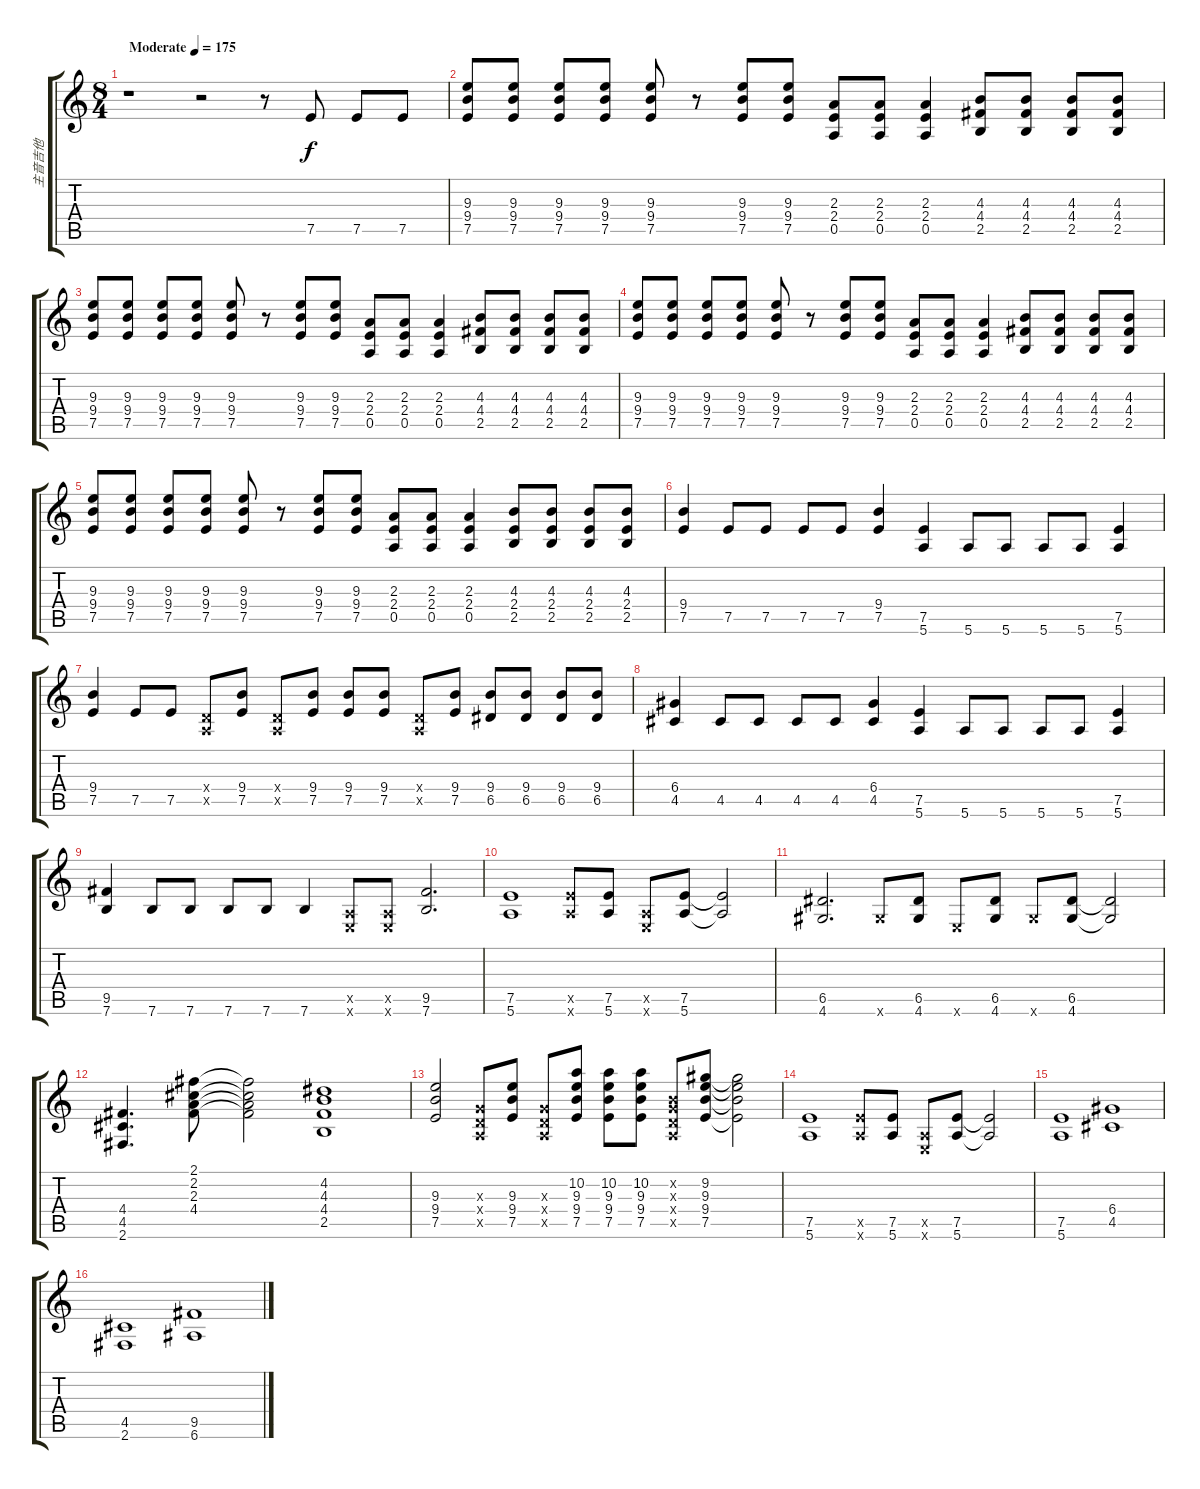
\track ("主音吉他" "主音吉他") {instrument overdrivenguitar}
\staff {score tabs}
\tuning (E4 B3 G3 D3 A2 E2) {hide}
\ts (8 4)
\tempo (175 "Moderate")
\clef g2
\ks c
r.1{dy f instrument overdrivenguitar} r.2 r.8 7.5.8 7.5.8 7.5.8 |
(9.3 9.4 7.5).8 (9.3 9.4 7.5).8 (9.3 9.4 7.5).8 (9.3 9.4 7.5).8 (9.3 9.4 7.5).8 r.8 (9.3 9.4 7.5).8 (9.3 9.4 7.5).8 (2.3 2.4 0.5).8 (2.3 2.4 0.5).8 (2.3 2.4 0.5).4 (4.3 4.4 2.5).8 (4.3 4.4 2.5).8 (4.3 4.4 2.5).8 (4.3 4.4 2.5).8 |
(9.3 9.4 7.5).8 (9.3 9.4 7.5).8 (9.3 9.4 7.5).8 (9.3 9.4 7.5).8 (9.3 9.4 7.5).8 r.8 (9.3 9.4 7.5).8 (9.3 9.4 7.5).8 (2.3 2.4 0.5).8 (2.3 2.4 0.5).8 (2.3 2.4 0.5).4 (4.3 4.4 2.5).8 (4.3 4.4 2.5).8 (4.3 4.4 2.5).8 (4.3 4.4 2.5).8 |
(9.3 9.4 7.5).8 (9.3 9.4 7.5).8 (9.3 9.4 7.5).8 (9.3 9.4 7.5).8 (9.3 9.4 7.5).8 r.8 (9.3 9.4 7.5).8 (9.3 9.4 7.5).8 (2.3 2.4 0.5).8 (2.3 2.4 0.5).8 (2.3 2.4 0.5).4 (4.3 4.4 2.5).8 (4.3 4.4 2.5).8 (4.3 4.4 2.5).8 (4.3 4.4 2.5).8 |
(9.3 9.4 7.5).8 (9.3 9.4 7.5).8 (9.3 9.4 7.5).8 (9.3 9.4 7.5).8 (9.3 9.4 7.5).8 r.8 (9.3 9.4 7.5).8 (9.3 9.4 7.5).8 (2.3 2.4 0.5).8 (2.3 2.4 0.5).8 (2.3 2.4 0.5).4 (4.3 2.4 2.5).8 (4.3 2.4 2.5).8 (4.3 2.4 2.5).8 (4.3 2.4 2.5).8 |
(9.4 7.5).4 7.5.8 7.5.8 7.5.8 7.5.8 (9.4 7.5).4 (7.5 5.6).4 5.6.8 5.6.8 5.6.8 5.6.8 (7.5 5.6).4 |
(9.4 7.5).4 7.5.8 7.5.8 (0.4{x} 0.5{x}).8 (9.4 7.5).8 (0.4{x} 0.5{x}).8 (9.4 7.5).8 (9.4 7.5).8 (9.4 7.5).8 (0.4{x} 0.5{x}).8 (9.4 7.5).8 (9.4 6.5).8 (9.4 6.5).8 (9.4 6.5).8 (9.4 6.5).8 |
(6.4 4.5).4 4.5.8 4.5.8 4.5.8 4.5.8 (6.4 4.5).4 (7.5 5.6).4 5.6.8 5.6.8 5.6.8 5.6.8 (7.5 5.6).4 |
(9.5 7.6).4 7.6.8 7.6.8 7.6.8 7.6.8 7.6.4 (0.5{x} 0.6{x}).8 (0.5{x} 0.6{x}).8 (9.5 7.6).2{d} |
(7.5 5.6).1 (7.5{x} 5.6{x}).8 (7.5 5.6).8 (0.5{x} 0.6{x}).8 (7.5 5.6).8 (7.5{t} 5.6{t}).2 |
(6.5 4.6).2{d} 4.6{x}.8 (6.5 4.6).8 0.6{x}.8 (6.5 4.6).8 4.6{x}.8 (6.5 4.6).8 (6.5{t} 4.6{t}).2 |
(4.4 4.5 2.6).4{d} (2.1 2.2 2.3 4.4).8 (2.1{t} 2.2{t} 2.3{t} 4.4{t}).2 (4.2 4.3 4.4 2.5).1 |
(9.3 9.4 7.5).2 (0.3{x} 0.4{x} 0.5{x}).8 (9.3 9.4 7.5).8 (0.3{x} 0.4{x} 0.5{x}).8 (10.2 9.3 9.4 7.5).8 (10.2 9.3 9.4 7.5).8 (10.2 9.3 9.4 7.5).8 (0.2{x} 0.3{x} 0.4{x} 0.5{x}).8 (9.2 9.3 9.4 7.5).8 (9.2{t} 9.3{t} 9.4{t} 7.5{t}).2 |
(7.5 5.6).1 (7.5{x} 5.6{x}).8 (7.5 5.6).8 (0.5{x} 0.6{x}).8 (7.5 5.6).8 (7.5{t} 5.6{t}).2 |
(7.5 5.6).1 (6.4 4.5).1 |
(4.5 2.6).1 (9.5 6.6).1
